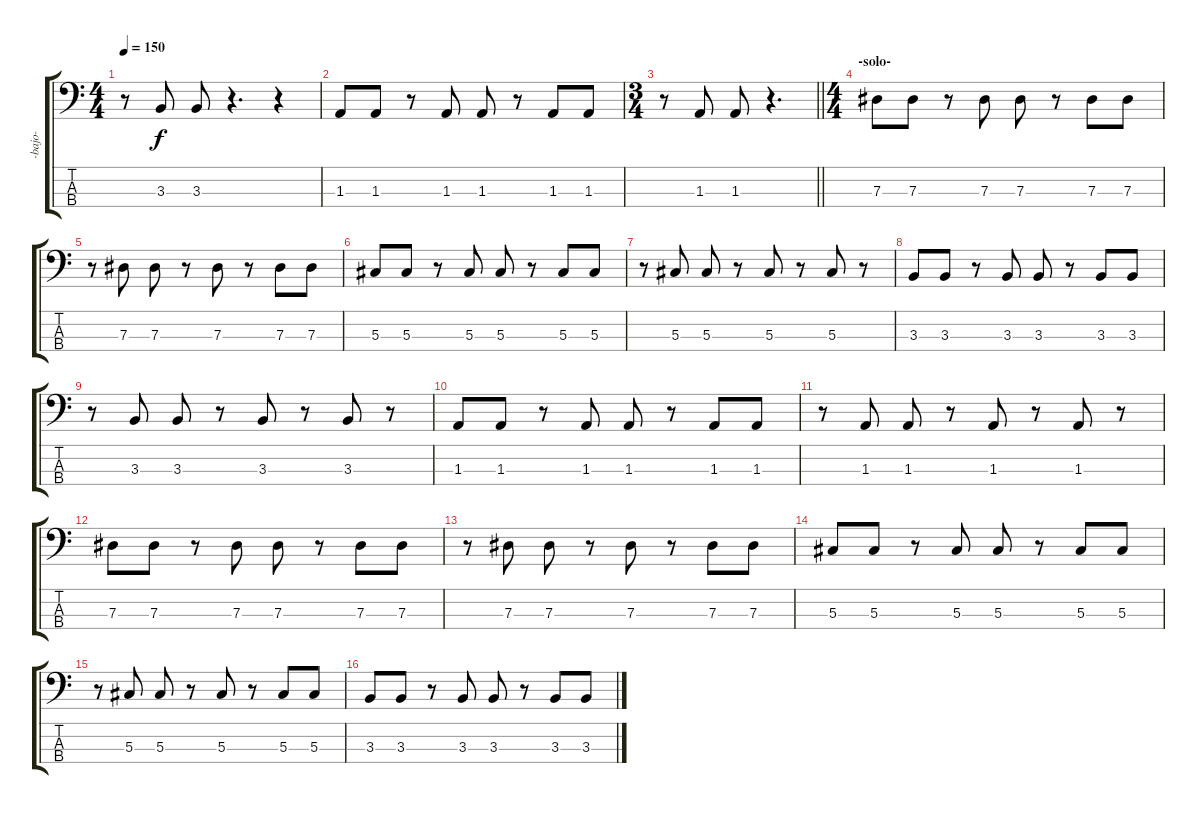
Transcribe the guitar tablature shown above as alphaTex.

\track ("-bajo-" "-bajo-") {instrument electricbassfinger}
\staff {score tabs}
\tuning (Gb2 Db2 Ab1 Eb1) {hide}
\ts (4 4)
\tempo 150
\clef f4
\ks c
r.8{dy f} 3.3.8 3.3.8 r.4{d} r.4 |
1.3.8 1.3.8 r.8 1.3.8 1.3.8 r.8 1.3.8 1.3.8 |
\ts (3 4)
\barLineRight lightlight
r.8 1.3.8 1.3.8 r.4{d} |
\ts (4 4)
\section ("" "-solo-")
7.3.8 7.3.8 r.8 7.3.8 7.3.8 r.8 7.3.8 7.3.8 |
r.8 7.3.8 7.3.8 r.8 7.3.8 r.8 7.3.8 7.3.8 |
5.3.8 5.3.8 r.8 5.3.8 5.3.8 r.8 5.3.8 5.3.8 |
r.8 5.3.8 5.3.8 r.8 5.3.8 r.8 5.3.8 r.8 |
3.3.8 3.3.8 r.8 3.3.8 3.3.8 r.8 3.3.8 3.3.8 |
r.8 3.3.8 3.3.8 r.8 3.3.8 r.8 3.3.8 r.8 |
1.3.8 1.3.8 r.8 1.3.8 1.3.8 r.8 1.3.8 1.3.8 |
r.8 1.3.8 1.3.8 r.8 1.3.8 r.8 1.3.8 r.8 |
7.3.8 7.3.8 r.8 7.3.8 7.3.8 r.8 7.3.8 7.3.8 |
r.8 7.3.8 7.3.8 r.8 7.3.8 r.8 7.3.8 7.3.8 |
5.3.8 5.3.8 r.8 5.3.8 5.3.8 r.8 5.3.8 5.3.8 |
r.8 5.3.8 5.3.8 r.8 5.3.8 r.8 5.3.8 5.3.8 |
3.3.8 3.3.8 r.8 3.3.8 3.3.8 r.8 3.3.8 3.3.8
